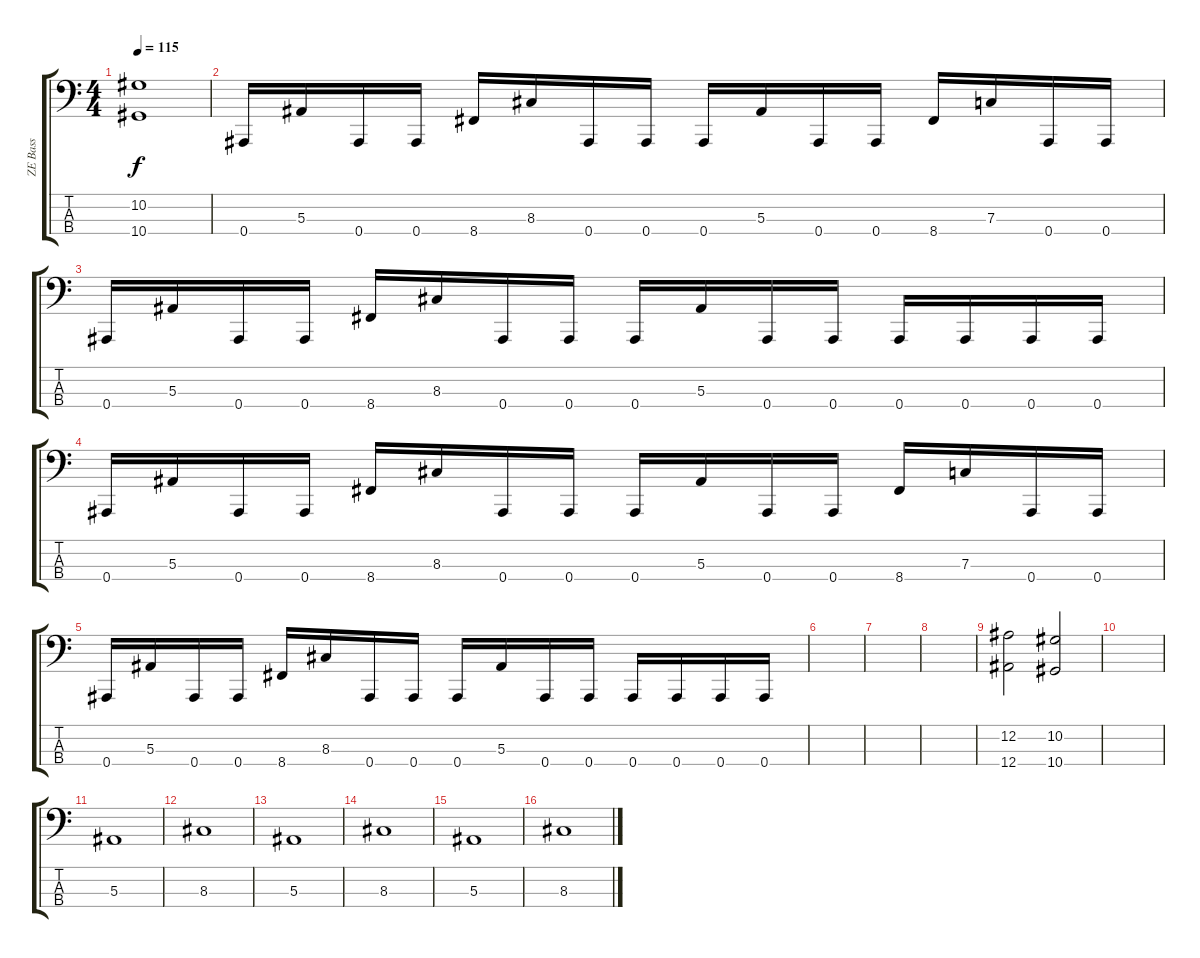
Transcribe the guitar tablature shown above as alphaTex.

\track ("ZE Bass" "ZE Bass") {instrument electricbassfinger}
\staff {score tabs}
\tuning (Eb2 Bb1 F1 Bb0) {hide}
\ts (4 4)
\tempo 115
\clef f4
\ks c
(10.2 10.4).1{dy f} |
0.4.16 5.3.16 0.4.16 0.4.16 8.4.16 8.3.16 0.4.16 0.4.16 0.4.16 5.3.16 0.4.16 0.4.16 8.4.16 7.3.16 0.4.16 0.4.16 |
0.4.16 5.3.16 0.4.16 0.4.16 8.4.16 8.3.16 0.4.16 0.4.16 0.4.16 5.3.16 0.4.16 0.4.16 0.4.16 0.4.16 0.4.16 0.4.16 |
0.4.16 5.3.16 0.4.16 0.4.16 8.4.16 8.3.16 0.4.16 0.4.16 0.4.16 5.3.16 0.4.16 0.4.16 8.4.16 7.3.16 0.4.16 0.4.16 |
0.4.16 5.3.16 0.4.16 0.4.16 8.4.16 8.3.16 0.4.16 0.4.16 0.4.16 5.3.16 0.4.16 0.4.16 0.4.16 0.4.16 0.4.16 0.4.16 |
|
|
|
(12.2 12.4).2 (10.2 10.4).2 |
|
5.3.1 |
8.3.1 |
5.3.1 |
8.3.1 |
5.3.1 |
8.3.1
